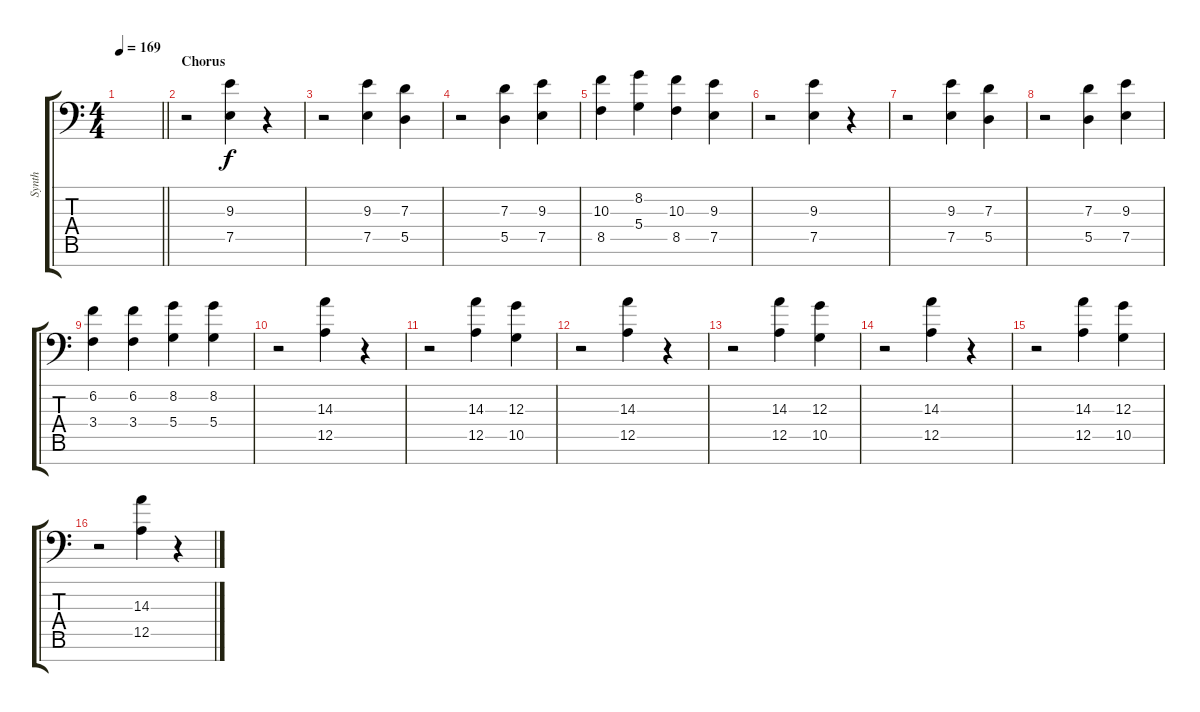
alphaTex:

\track ("Synth" "Synth") {instrument electricbasspick}
\staff {score tabs}
\tuning (E3 B2 G2 D2 A1 E1 A0) {hide}
\ts (4 4)
\tempo 169
\clef f4
\barLineRight lightlight
\ks c
|
\section ("" "Chorus")
r.2 (9.3 7.5).4 r.4 |
r.2 (9.3 7.5).4 (7.3 5.5).4 |
r.2 (7.3 5.5).4 (9.3 7.5).4 |
(10.3 8.5).4 (8.2 5.4).4 (10.3 8.5).4 (9.3 7.5).4 |
r.2 (9.3 7.5).4 r.4 |
r.2 (9.3 7.5).4 (7.3 5.5).4 |
r.2 (7.3 5.5).4 (9.3 7.5).4 |
(6.2 3.4).4 (6.2 3.4).4 (8.2 5.4).4 (8.2 5.4).4 |
r.2 (14.3 12.5).4 r.4 |
r.2 (14.3 12.5).4 (12.3 10.5).4 |
r.2 (14.3 12.5).4 r.4 |
r.2 (14.3 12.5).4 (12.3 10.5).4 |
r.2 (14.3 12.5).4 r.4 |
r.2 (14.3 12.5).4 (12.3 10.5).4 |
r.2 (14.3 12.5).4 r.4
